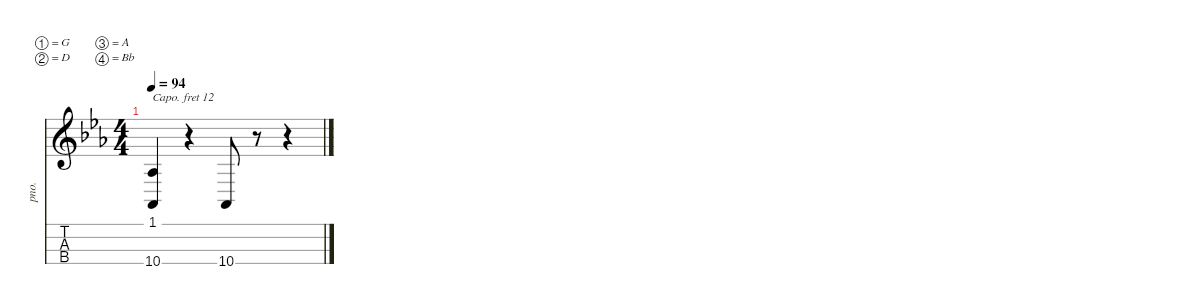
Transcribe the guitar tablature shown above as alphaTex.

\defaultSystemsLayout 4
\hideDynamics
\bracketExtendMode nobrackets
\otherSystemsTrackNameOrientation horizontal
\track ("Track 4" "pno.") {instrument acousticgrandpiano}
\staff {score tabs}
\capo 12
\tuning (G2 D2 A1 Bb0)
\ts (4 4)
\tempo 94
\clef g2
\ks eb
(1.1{acc b} 10.4{acc b}).4{dy f} r.4 10.4{acc b}.8{dy fff} r.8 r.4
